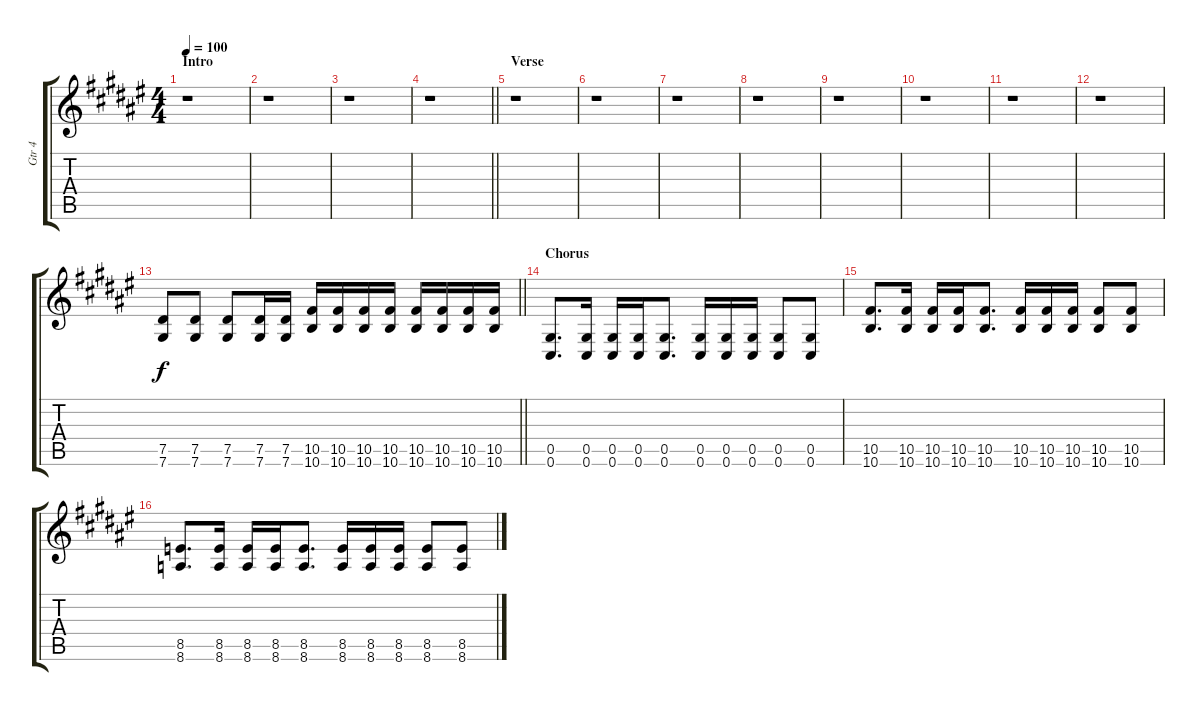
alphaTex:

\track ("Gtr 4" "Gtr 4") {instrument distortionguitar}
\staff {score tabs}
\tuning (Db4 Ab3 F3 Db3 Ab2 Db2) {hide}
\ts (4 4)
\section ("" "Intro")
\tempo 100
\clef g2
\ks f#
r.1{dy f instrument distortionguitar} |
r.1 |
r.1 |
\barLineRight lightlight
r.1 |
\section ("" "Verse")
r.1 |
r.1 |
r.1 |
r.1 |
r.1 |
r.1 |
r.1 |
r.1 |
\barLineRight lightlight
(7.5 7.6).8 (7.5 7.6).8 (7.5 7.6).8 (7.5 7.6).16 (7.5 7.6).16 (10.5 10.6).16 (10.5 10.6).16 (10.5 10.6).16 (10.5 10.6).16 (10.5 10.6).16 (10.5 10.6).16 (10.5 10.6).16 (10.5 10.6).16 |
\section ("" "Chorus")
(0.5 0.6).8{d} (0.5 0.6).16 (0.5 0.6).16 (0.5 0.6).16 (0.5 0.6).8{d} (0.5 0.6).16 (0.5 0.6).16 (0.5 0.6).16 (0.5 0.6).8 (0.5 0.6).8 |
(10.5 10.6).8{d} (10.5 10.6).16 (10.5 10.6).16 (10.5 10.6).16 (10.5 10.6).8{d} (10.5 10.6).16 (10.5 10.6).16 (10.5 10.6).16 (10.5 10.6).8 (10.5 10.6).8 |
(8.5 8.6).8{d} (8.5 8.6).16 (8.5 8.6).16 (8.5 8.6).16 (8.5 8.6).8{d} (8.5 8.6).16 (8.5 8.6).16 (8.5 8.6).16 (8.5 8.6).8 (8.5 8.6).8
